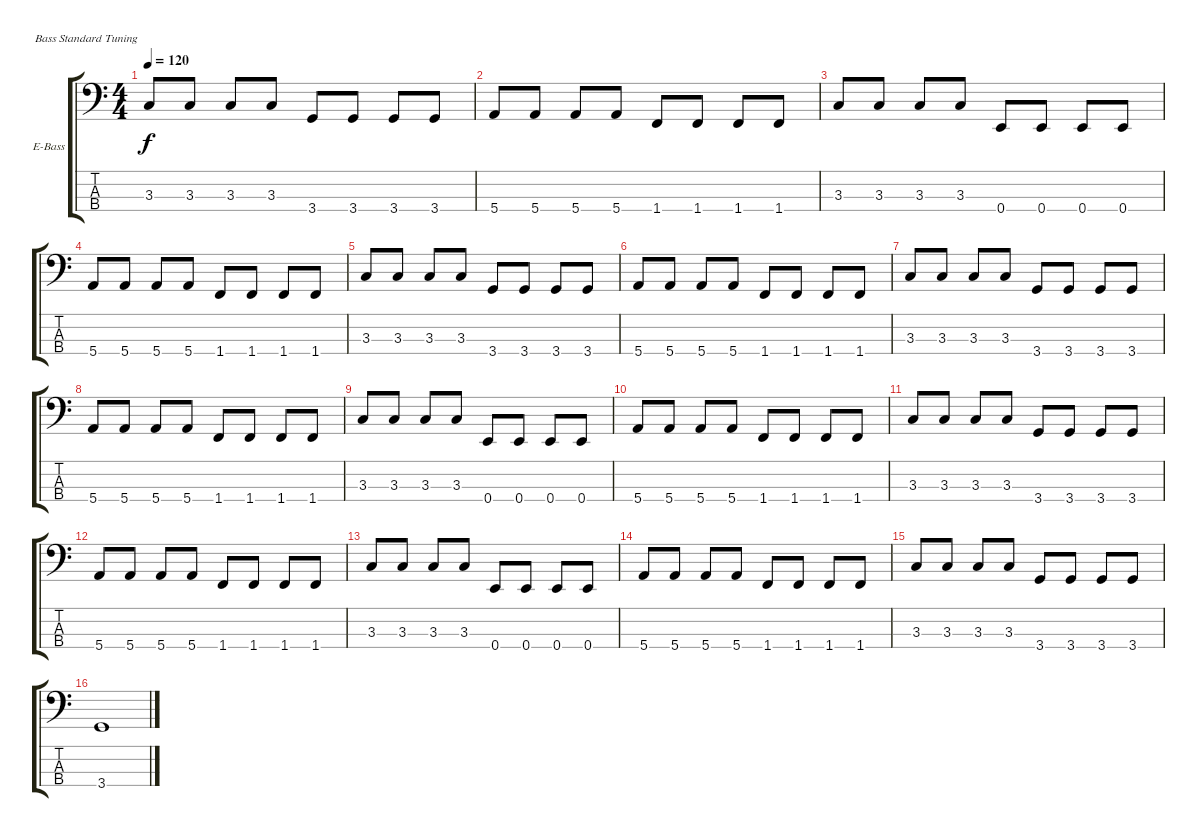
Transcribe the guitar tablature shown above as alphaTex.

\bracketExtendMode groupsimilarinstruments
\firstSystemTrackNameOrientation horizontal
\otherSystemsTrackNameOrientation horizontal
\track ("Electric Bass" "E-Bass") {instrument electricbassfinger}
\staff {score tabs}
\tuning (G2 D2 A1 E1)
\ts (4 4)
\tempo 120
\clef f4
\ks c
3.3.8{dy f} 3.3.8 3.3.8 3.3.8 3.4.8 3.4.8 3.4.8 3.4.8 |
5.4.8 5.4.8 5.4.8 5.4.8 1.4.8 1.4.8 1.4.8 1.4.8 |
3.3.8 3.3.8 3.3.8 3.3.8 0.4.8 0.4.8 0.4.8 0.4.8 |
5.4.8 5.4.8 5.4.8 5.4.8 1.4.8 1.4.8 1.4.8 1.4.8 |
3.3.8 3.3.8 3.3.8 3.3.8 3.4.8 3.4.8 3.4.8 3.4.8 |
5.4.8 5.4.8 5.4.8 5.4.8 1.4.8 1.4.8 1.4.8 1.4.8 |
3.3.8 3.3.8 3.3.8 3.3.8 3.4.8 3.4.8 3.4.8 3.4.8 |
5.4.8 5.4.8 5.4.8 5.4.8 1.4.8 1.4.8 1.4.8 1.4.8 |
3.3.8 3.3.8 3.3.8 3.3.8 0.4.8 0.4.8 0.4.8 0.4.8 |
5.4.8 5.4.8 5.4.8 5.4.8 1.4.8 1.4.8 1.4.8 1.4.8 |
3.3.8 3.3.8 3.3.8 3.3.8 3.4.8 3.4.8 3.4.8 3.4.8 |
5.4.8 5.4.8 5.4.8 5.4.8 1.4.8 1.4.8 1.4.8 1.4.8 |
3.3.8 3.3.8 3.3.8 3.3.8 0.4.8 0.4.8 0.4.8 0.4.8 |
5.4.8 5.4.8 5.4.8 5.4.8 1.4.8 1.4.8 1.4.8 1.4.8 |
3.3.8 3.3.8 3.3.8 3.3.8 3.4.8 3.4.8 3.4.8 3.4.8 |
3.4.1
